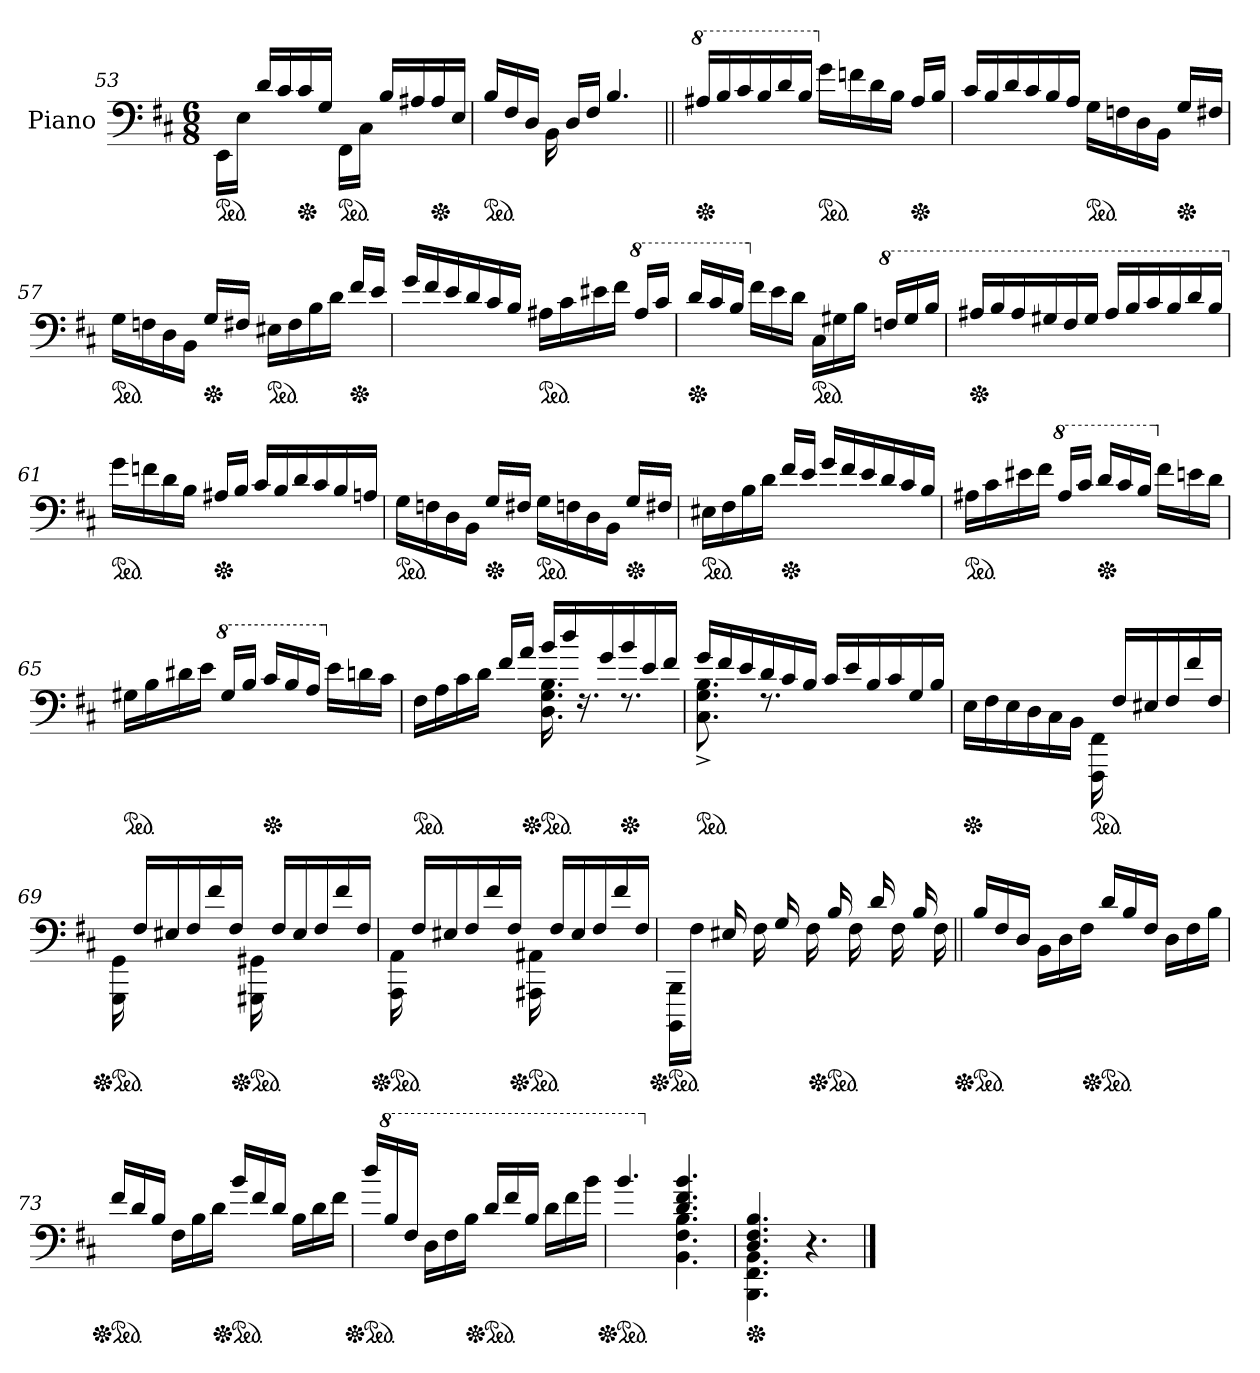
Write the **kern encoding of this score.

**kern
*part1
*staff1
*I"Piano
*I'Pno.
!!LO:PB:g=z
*clefF4
*k[f#c#]
*M6/8
*ped
=53
16EE\LL
16E\JJ
16d/LL
16c#/
*Xped
16c#/
16G/JJ
*ped
16FF#\LL
16C#\JJ
16B/LL
16A#X/
*Xped
16A#/
16E/JJ
=54
*ped
16B/LL
16F#/
16D/JJ
16BB\
16D/LL
16F#/JJ
4.B/
=55||
*Xped
*8va
16a#X/LL
16b/
16cc#/
16b/
16dd/
16b/JJ
*X8va
*ped
16g\LL
16fn\
16d\
16B\JJ
*Xped
16A#/LL
16B/JJ
!!LO:LB:g=z
=56
16c#/LL
16B/
16d/
16c#/
16B/
16A/JJ
*ped
16G\LL
16Fn\
16D\
16BB\JJ
*Xped
16G/LL
16F#X/JJ
=57
*ped
16G\LL
16Fn\
16D\
16BB\JJ
*Xped
16G/LL
16F#X/JJ
*ped
16E#X\LL
16F#\
16B\
16d\JJ
*Xped
16f#/LL
16e/JJ
=58
16g/LL
16f#/
16e/
16d/
16c#/
16B/JJ
*ped
16A#X\LL
16c#\
16e#X\
16f#\JJ
*8va
16a#/LL
16cc#/JJ
!!LO:LB:g=z
=59
*Xped
16dd/LL
16cc#/
16b/JJ
*X8va
16f#\LL
16e\
16d\JJ
*ped
16C#\LL
16G#X\
16B\JJ
*8va
16fn/LL
16g#/
16b/JJ
=60
*Xped
16a#X/LL
16b/
16a#/
16g#X/
16f#/
16g#/JJ
16a#/LL
16b/
16cc#/
16b/
16dd/
16b/JJ
=61
*X8va
*ped
16g\LL
16fn\
16d\
16B\JJ
*Xped
16A#X/LL
16B/JJ
16c#/LL
16B/
16d/
16c#/
16B/
16An/JJ
!!LO:LB:g=z
=62
*ped
16G\LL
16Fn\
16D\
16BB\JJ
*Xped
16G/LL
16F#X/JJ
*ped
16G\LL
16Fn\
16D\
16BB\JJ
*Xped
16G/LL
16F#X/JJ
=63
*ped
16E#X\LL
16F#\
16B\
16d\JJ
*Xped
16f#/LL
16e/JJ
16g/LL
16f#/
16e/
16d/
16c#/
16B/JJ
=64
*ped
16A#X\LL
16c#\
16e#X\
16f#\JJ
*8va
16a#/LL
16cc#/JJ
*Xped
16dd/LL
16cc#/
16b/JJ
*X8va
16f#\LL
16en\
16d\JJ
!!LO:LB:g=z
=65
*ped
16G#X\LL
16B\
16d#X\
16e\JJ
*8va
16g#/LL
16b/JJ
*Xped
16cc#/LL
16b/
16a/JJ
*X8va
16e\LL
16dn\
16c#\JJ
=66
*ped
*^
16F#\LL	4.ryy
16A\	.
16c#\	.
16d\JJ	.
16f#/LL	.
16a/JJ	.
*Xped	*
*ped	*
16b/LL	16.D\ 16.G\ 16.B\
16dd/	.
.	16.rF
16g/	.
*Xped	*
16b/	8.rF
16e/	.
16f#/JJ	.
=67	=67
*ped	*
16g/LL	8.C#\^ 8.G\^ 8.B\^
16f#/	.
16e/	.
16d/	8.rF
16c#/	.
16B/JJ	.
16c#/LL	4.ryy
16e/	.
16B/	.
16c#/	.
16G/	.
16B/JJ	.
*v	*v
!!LO:LB:g=z
=68
*Xped
16E\LL
16F#\
16E\
16D\
16C#\
16BB\JJ
*ped
16FFF#\ 16FF#\
16F#/LL
16E#X/
16F#/
16f#/
16F#/JJ
=69
*Xped
*ped
16GGG\ 16GG\
16F#/LL
16E#X/
16F#/
16f#/
16F#/JJ
*Xped
*ped
16GGG#X\ 16GG#X\
16F#/LL
16E#/
16F#/
16f#/
16F#/JJ
=70
*Xped
*ped
16AAA\ 16AA\
16F#/LL
16E#X/
16F#/
16f#/
16F#/JJ
*Xped
*ped
16AAA#X\ 16AA#X\
16F#/LL
16E#/
16F#/
16f#/
16F#/JJ
!!LO:LB:g=z
=71
*Xped
*ped
*^
16ryy	16BBBB\ 16BBB\LL
16ryy	16F#\JJ
16E#X/	16ryy
16ryy	16F#\
16G/	16ryy
16ryy	16F#\
*Xped	*
*ped	*
16B/	16ryy
16ryy	16F#\
16d/	16ryy
16ryy	16F#\
16B/	16ryy
16ryy	16F#\
*v	*v
=72||
*Xped
*ped
16B/LL
16F#/
16D/JJ
16BB\LL
16D\
16F#\JJ
*Xped
*ped
16d/LL
16B/
16F#/JJ
16D\LL
16F#\
16B\JJ
=73
*Xped
*ped
16f#/LL
16d/
16B/JJ
16F#\LL
16B\
16d\JJ
*Xped
*ped
16b/LL
16f#/
16d/JJ
16B\LL
16d\
16f#\JJ
!!LO:LB:g=z
=74
*Xped
*ped
16dd/LL
*8va
16b/
16f#/JJ
16d\LL
16f#\
16b\JJ
*Xped
*ped
16dd/LL
16ff#/
16b/JJ
16dd\LL
16ff#\
16bb\JJ
=75
*Xped
*ped
*MM90
*^
4.bb/	4.ryy
*X8va	*
4.d/ 4.f#/ 4.b/	4.BB\ 4.F#\ 4.B\
=76	=76
*Xped	*
4.D/ 4.F#/ 4.B/	4.BBB\ 4.FF#\ 4.BB\
4.r	4.ryy
*v	*v
==
*-
